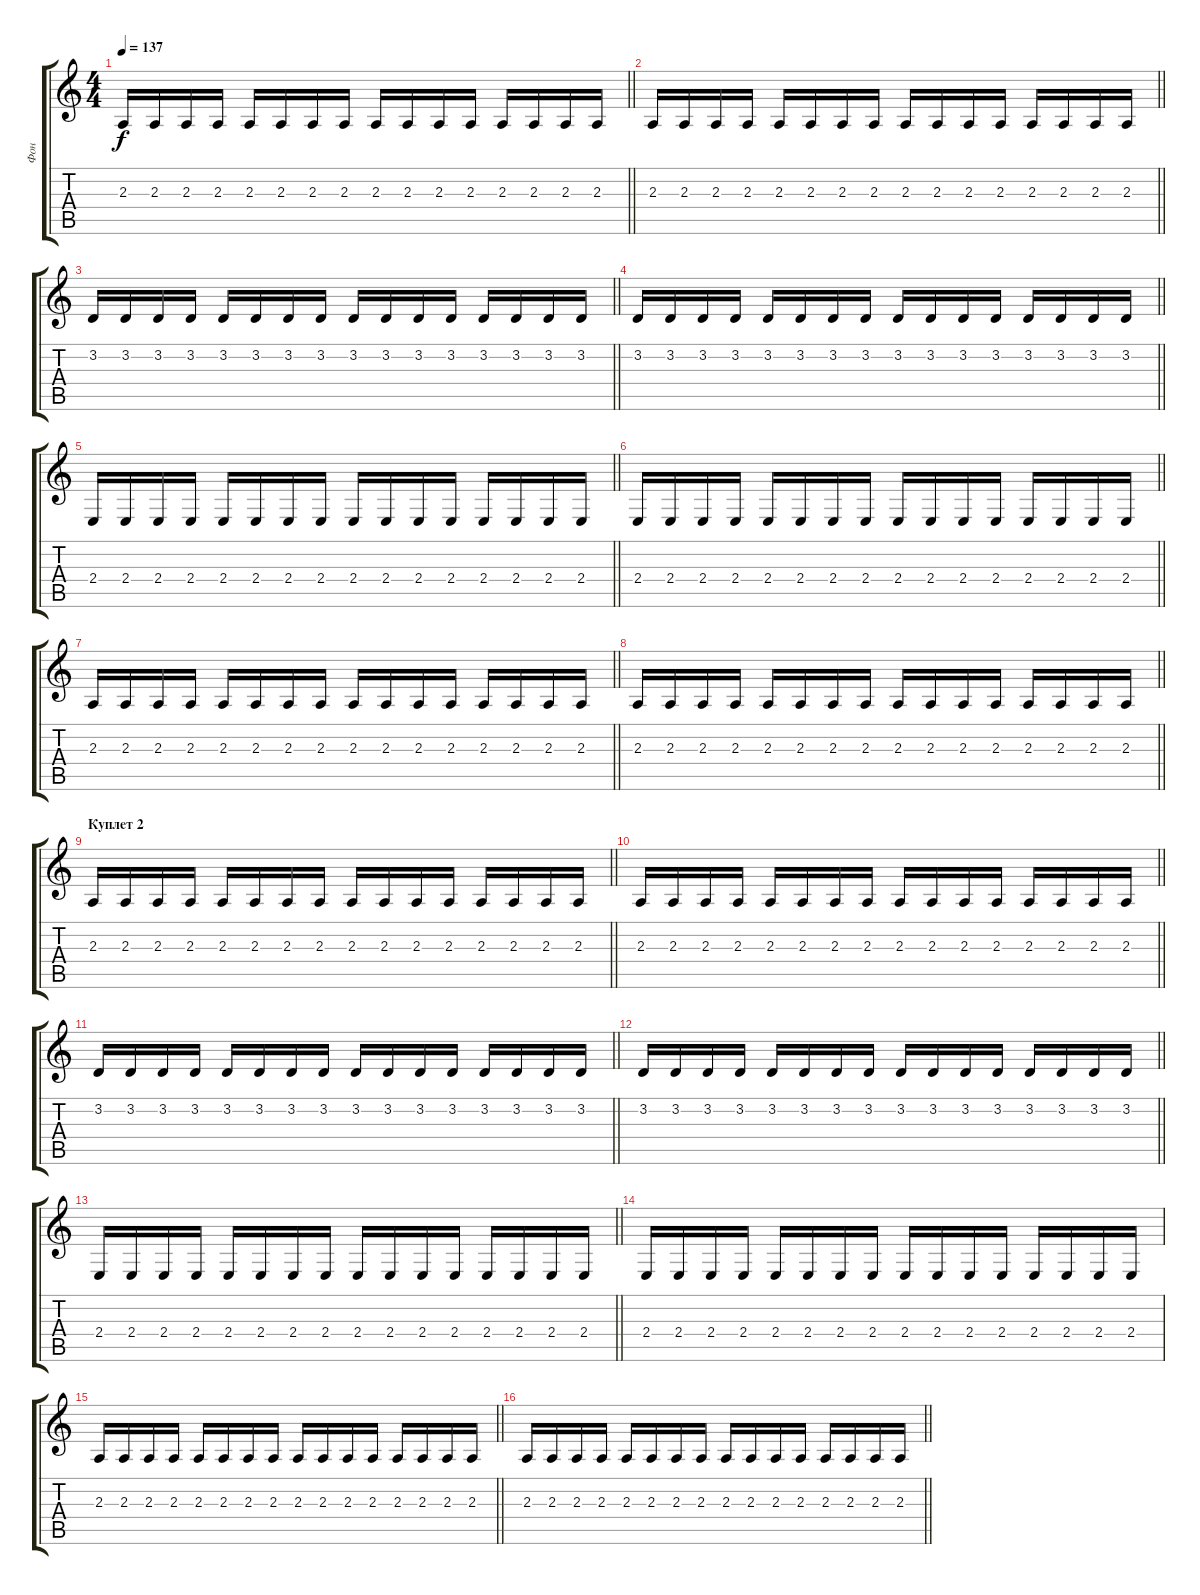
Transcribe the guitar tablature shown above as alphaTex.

\track ("Фон" "Фон") {instrument synthstrings1}
\staff {score tabs}
\tuning (E4 B3 G3 D3 A2 E2) {hide}
\ts (4 4)
\tempo 137
\clef g2
\barLineRight lightlight
\ks c
2.3.16{dy f} 2.3.16 2.3.16 2.3.16 2.3.16 2.3.16 2.3.16 2.3.16 2.3.16 2.3.16 2.3.16 2.3.16 2.3.16 2.3.16 2.3.16 2.3.16 |
\barLineRight lightlight
2.3.16 2.3.16 2.3.16 2.3.16 2.3.16 2.3.16 2.3.16 2.3.16 2.3.16 2.3.16 2.3.16 2.3.16 2.3.16 2.3.16 2.3.16 2.3.16 |
\barLineRight lightlight
3.2.16 3.2.16 3.2.16 3.2.16 3.2.16 3.2.16 3.2.16 3.2.16 3.2.16 3.2.16 3.2.16 3.2.16 3.2.16 3.2.16 3.2.16 3.2.16 |
\barLineRight lightlight
3.2.16 3.2.16 3.2.16 3.2.16 3.2.16 3.2.16 3.2.16 3.2.16 3.2.16 3.2.16 3.2.16 3.2.16 3.2.16 3.2.16 3.2.16 3.2.16 |
\barLineRight lightlight
2.4.16 2.4.16 2.4.16 2.4.16 2.4.16 2.4.16 2.4.16 2.4.16 2.4.16 2.4.16 2.4.16 2.4.16 2.4.16 2.4.16 2.4.16 2.4.16 |
\barLineRight lightlight
2.4.16 2.4.16 2.4.16 2.4.16 2.4.16 2.4.16 2.4.16 2.4.16 2.4.16 2.4.16 2.4.16 2.4.16 2.4.16 2.4.16 2.4.16 2.4.16 |
\barLineRight lightlight
2.3.16 2.3.16 2.3.16 2.3.16 2.3.16 2.3.16 2.3.16 2.3.16 2.3.16 2.3.16 2.3.16 2.3.16 2.3.16 2.3.16 2.3.16 2.3.16 |
\barLineRight lightlight
2.3.16 2.3.16 2.3.16 2.3.16 2.3.16 2.3.16 2.3.16 2.3.16 2.3.16 2.3.16 2.3.16 2.3.16 2.3.16 2.3.16 2.3.16 2.3.16 |
\section ("" "Куплет 2")
\barLineRight lightlight
2.3.16 2.3.16 2.3.16 2.3.16 2.3.16 2.3.16 2.3.16 2.3.16 2.3.16 2.3.16 2.3.16 2.3.16 2.3.16 2.3.16 2.3.16 2.3.16 |
\barLineRight lightlight
2.3.16 2.3.16 2.3.16 2.3.16 2.3.16 2.3.16 2.3.16 2.3.16 2.3.16 2.3.16 2.3.16 2.3.16 2.3.16 2.3.16 2.3.16 2.3.16 |
\barLineRight lightlight
3.2.16 3.2.16 3.2.16 3.2.16 3.2.16 3.2.16 3.2.16 3.2.16 3.2.16 3.2.16 3.2.16 3.2.16 3.2.16 3.2.16 3.2.16 3.2.16 |
\barLineRight lightlight
3.2.16 3.2.16 3.2.16 3.2.16 3.2.16 3.2.16 3.2.16 3.2.16 3.2.16 3.2.16 3.2.16 3.2.16 3.2.16 3.2.16 3.2.16 3.2.16 |
\barLineRight lightlight
2.4.16 2.4.16 2.4.16 2.4.16 2.4.16 2.4.16 2.4.16 2.4.16 2.4.16 2.4.16 2.4.16 2.4.16 2.4.16 2.4.16 2.4.16 2.4.16 |
2.4.16 2.4.16 2.4.16 2.4.16 2.4.16 2.4.16 2.4.16 2.4.16 2.4.16 2.4.16 2.4.16 2.4.16 2.4.16 2.4.16 2.4.16 2.4.16 |
\barLineRight lightlight
2.3.16 2.3.16 2.3.16 2.3.16 2.3.16 2.3.16 2.3.16 2.3.16 2.3.16 2.3.16 2.3.16 2.3.16 2.3.16 2.3.16 2.3.16 2.3.16 |
\barLineRight lightlight
2.3.16 2.3.16 2.3.16 2.3.16 2.3.16 2.3.16 2.3.16 2.3.16 2.3.16 2.3.16 2.3.16 2.3.16 2.3.16 2.3.16 2.3.16 2.3.16
